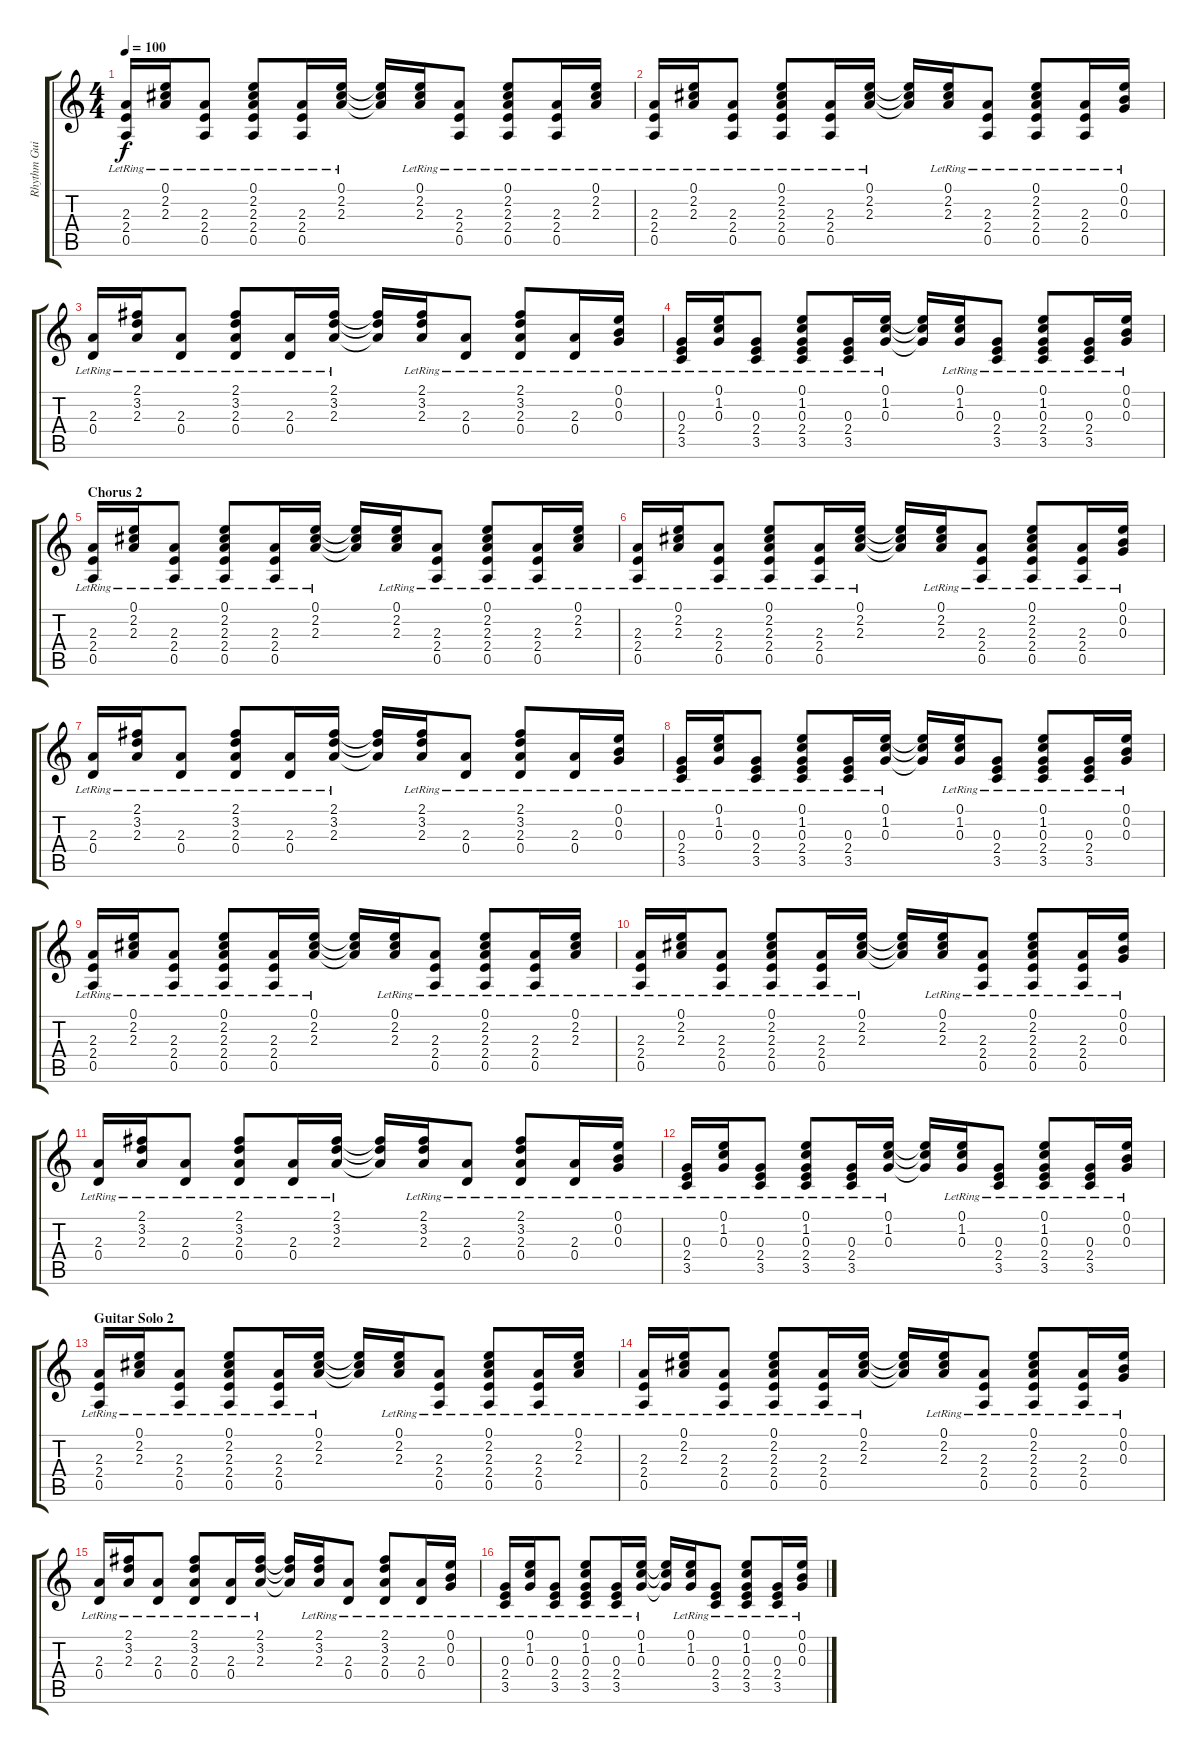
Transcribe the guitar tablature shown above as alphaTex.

\track ("Rhythm Guitar" "Rhythm Gui") {instrument overdrivenguitar}
\staff {score tabs}
\tuning (E4 B3 G3 D3 A2 E2) {hide}
\ts (4 4)
\tempo 100
\clef g2
\ks c
(2.3{lr} 2.4{lr} 0.5{lr}).16{dy f} (0.1{lr} 2.2{lr} 2.3{lr}).16 (2.3{lr} 2.4{lr} 0.5{lr}).8 (0.1{lr} 2.2{lr} 2.3{lr} 2.4{lr} 0.5{lr}).8 (2.3{lr} 2.4{lr} 0.5{lr}).16 (0.1{lr} 2.2{lr} 2.3{lr}).16 (0.1{t} 2.2{t} 2.3{t}).16 (0.1{lr} 2.2{lr} 2.3{lr}).16 (2.3{lr} 2.4{lr} 0.5{lr}).8 (0.1{lr} 2.2{lr} 2.3{lr} 2.4{lr} 0.5{lr}).8 (2.3{lr} 2.4{lr} 0.5{lr}).16 (0.1{lr} 2.2{lr} 2.3{lr}).16 |
(2.3{lr} 2.4{lr} 0.5{lr}).16 (0.1{lr} 2.2{lr} 2.3{lr}).16 (2.3{lr} 2.4{lr} 0.5{lr}).8 (0.1{lr} 2.2{lr} 2.3{lr} 2.4{lr} 0.5{lr}).8 (2.3{lr} 2.4{lr} 0.5{lr}).16 (0.1{lr} 2.2{lr} 2.3{lr}).16 (0.1{t} 2.2{t} 2.3{t}).16 (0.1{lr} 2.2{lr} 2.3{lr}).16 (2.3{lr} 2.4{lr} 0.5{lr}).8 (0.1{lr} 2.2{lr} 2.3{lr} 2.4{lr} 0.5{lr}).8 (2.3{lr} 2.4{lr} 0.5{lr}).16 (0.1{lr} 0.2{lr} 0.3{lr}).16 |
(2.3{lr} 0.4{lr}).16 (2.1{lr} 3.2{lr} 2.3{lr}).16 (2.3{lr} 0.4{lr}).8 (2.1{lr} 3.2{lr} 2.3{lr} 0.4{lr}).8 (2.3{lr} 0.4{lr}).16 (2.1{lr} 3.2{lr} 2.3{lr}).16 (2.1{t} 3.2{t} 2.3{t}).16 (2.1{lr} 3.2{lr} 2.3{lr}).16 (2.3{lr} 0.4{lr}).8 (2.1{lr} 3.2{lr} 2.3{lr} 0.4{lr}).8 (2.3{lr} 0.4{lr}).16 (0.1{lr} 0.2{lr} 0.3{lr}).16 |
(0.3{lr} 2.4{lr} 3.5{lr}).16 (0.1{lr} 1.2{lr} 0.3{lr}).16 (0.3{lr} 2.4{lr} 3.5{lr}).8 (0.1{lr} 1.2{lr} 0.3{lr} 2.4{lr} 3.5{lr}).8 (0.3{lr} 2.4{lr} 3.5{lr}).16 (0.1{lr} 1.2{lr} 0.3{lr}).16 (0.1{t} 1.2{t} 0.3{t}).16 (0.1{lr} 1.2{lr} 0.3{lr}).16 (0.3{lr} 2.4{lr} 3.5{lr}).8 (0.1{lr} 1.2{lr} 0.3{lr} 2.4{lr} 3.5{lr}).8 (0.3{lr} 2.4{lr} 3.5{lr}).16 (0.1{lr} 0.2{lr} 0.3{lr}).16 |
\section ("" "Chorus 2")
(2.3{lr} 2.4{lr} 0.5{lr}).16 (0.1{lr} 2.2{lr} 2.3{lr}).16 (2.3{lr} 2.4{lr} 0.5{lr}).8 (0.1{lr} 2.2{lr} 2.3{lr} 2.4{lr} 0.5{lr}).8 (2.3{lr} 2.4{lr} 0.5{lr}).16 (0.1{lr} 2.2{lr} 2.3{lr}).16 (0.1{t} 2.2{t} 2.3{t}).16 (0.1{lr} 2.2{lr} 2.3{lr}).16 (2.3{lr} 2.4{lr} 0.5{lr}).8 (0.1{lr} 2.2{lr} 2.3{lr} 2.4{lr} 0.5{lr}).8 (2.3{lr} 2.4{lr} 0.5{lr}).16 (0.1{lr} 2.2{lr} 2.3{lr}).16 |
(2.3{lr} 2.4{lr} 0.5{lr}).16 (0.1{lr} 2.2{lr} 2.3{lr}).16 (2.3{lr} 2.4{lr} 0.5{lr}).8 (0.1{lr} 2.2{lr} 2.3{lr} 2.4{lr} 0.5{lr}).8 (2.3{lr} 2.4{lr} 0.5{lr}).16 (0.1{lr} 2.2{lr} 2.3{lr}).16 (0.1{t} 2.2{t} 2.3{t}).16 (0.1{lr} 2.2{lr} 2.3{lr}).16 (2.3{lr} 2.4{lr} 0.5{lr}).8 (0.1{lr} 2.2{lr} 2.3{lr} 2.4{lr} 0.5{lr}).8 (2.3{lr} 2.4{lr} 0.5{lr}).16 (0.1{lr} 0.2{lr} 0.3{lr}).16 |
(2.3{lr} 0.4{lr}).16 (2.1{lr} 3.2{lr} 2.3{lr}).16 (2.3{lr} 0.4{lr}).8 (2.1{lr} 3.2{lr} 2.3{lr} 0.4{lr}).8 (2.3{lr} 0.4{lr}).16 (2.1{lr} 3.2{lr} 2.3{lr}).16 (2.1{t} 3.2{t} 2.3{t}).16 (2.1{lr} 3.2{lr} 2.3{lr}).16 (2.3{lr} 0.4{lr}).8 (2.1{lr} 3.2{lr} 2.3{lr} 0.4{lr}).8 (2.3{lr} 0.4{lr}).16 (0.1{lr} 0.2{lr} 0.3{lr}).16 |
(0.3{lr} 2.4{lr} 3.5{lr}).16 (0.1{lr} 1.2{lr} 0.3{lr}).16 (0.3{lr} 2.4{lr} 3.5{lr}).8 (0.1{lr} 1.2{lr} 0.3{lr} 2.4{lr} 3.5{lr}).8 (0.3{lr} 2.4{lr} 3.5{lr}).16 (0.1{lr} 1.2{lr} 0.3{lr}).16 (0.1{t} 1.2{t} 0.3{t}).16 (0.1{lr} 1.2{lr} 0.3{lr}).16 (0.3{lr} 2.4{lr} 3.5{lr}).8 (0.1{lr} 1.2{lr} 0.3{lr} 2.4{lr} 3.5{lr}).8 (0.3{lr} 2.4{lr} 3.5{lr}).16 (0.1{lr} 0.2{lr} 0.3{lr}).16 |
(2.3{lr} 2.4{lr} 0.5{lr}).16 (0.1{lr} 2.2{lr} 2.3{lr}).16 (2.3{lr} 2.4{lr} 0.5{lr}).8 (0.1{lr} 2.2{lr} 2.3{lr} 2.4{lr} 0.5{lr}).8 (2.3{lr} 2.4{lr} 0.5{lr}).16 (0.1{lr} 2.2{lr} 2.3{lr}).16 (0.1{t} 2.2{t} 2.3{t}).16 (0.1{lr} 2.2{lr} 2.3{lr}).16 (2.3{lr} 2.4{lr} 0.5{lr}).8 (0.1{lr} 2.2{lr} 2.3{lr} 2.4{lr} 0.5{lr}).8 (2.3{lr} 2.4{lr} 0.5{lr}).16 (0.1{lr} 2.2{lr} 2.3{lr}).16 |
(2.3{lr} 2.4{lr} 0.5{lr}).16 (0.1{lr} 2.2{lr} 2.3{lr}).16 (2.3{lr} 2.4{lr} 0.5{lr}).8 (0.1{lr} 2.2{lr} 2.3{lr} 2.4{lr} 0.5{lr}).8 (2.3{lr} 2.4{lr} 0.5{lr}).16 (0.1{lr} 2.2{lr} 2.3{lr}).16 (0.1{t} 2.2{t} 2.3{t}).16 (0.1{lr} 2.2{lr} 2.3{lr}).16 (2.3{lr} 2.4{lr} 0.5{lr}).8 (0.1{lr} 2.2{lr} 2.3{lr} 2.4{lr} 0.5{lr}).8 (2.3{lr} 2.4{lr} 0.5{lr}).16 (0.1{lr} 0.2{lr} 0.3{lr}).16 |
(2.3{lr} 0.4{lr}).16 (2.1{lr} 3.2{lr} 2.3{lr}).16 (2.3{lr} 0.4{lr}).8 (2.1{lr} 3.2{lr} 2.3{lr} 0.4{lr}).8 (2.3{lr} 0.4{lr}).16 (2.1{lr} 3.2{lr} 2.3{lr}).16 (2.1{t} 3.2{t} 2.3{t}).16 (2.1{lr} 3.2{lr} 2.3{lr}).16 (2.3{lr} 0.4{lr}).8 (2.1{lr} 3.2{lr} 2.3{lr} 0.4{lr}).8 (2.3{lr} 0.4{lr}).16 (0.1{lr} 0.2{lr} 0.3{lr}).16 |
(0.3{lr} 2.4{lr} 3.5{lr}).16 (0.1{lr} 1.2{lr} 0.3{lr}).16 (0.3{lr} 2.4{lr} 3.5{lr}).8 (0.1{lr} 1.2{lr} 0.3{lr} 2.4{lr} 3.5{lr}).8 (0.3{lr} 2.4{lr} 3.5{lr}).16 (0.1{lr} 1.2{lr} 0.3{lr}).16 (0.1{t} 1.2{t} 0.3{t}).16 (0.1{lr} 1.2{lr} 0.3{lr}).16 (0.3{lr} 2.4{lr} 3.5{lr}).8 (0.1{lr} 1.2{lr} 0.3{lr} 2.4{lr} 3.5{lr}).8 (0.3{lr} 2.4{lr} 3.5{lr}).16 (0.1{lr} 0.2{lr} 0.3{lr}).16 |
\section ("" "Guitar Solo 2")
(2.3{lr} 2.4{lr} 0.5{lr}).16 (0.1{lr} 2.2{lr} 2.3{lr}).16 (2.3{lr} 2.4{lr} 0.5{lr}).8 (0.1{lr} 2.2{lr} 2.3{lr} 2.4{lr} 0.5{lr}).8 (2.3{lr} 2.4{lr} 0.5{lr}).16 (0.1{lr} 2.2{lr} 2.3{lr}).16 (0.1{t} 2.2{t} 2.3{t}).16 (0.1{lr} 2.2{lr} 2.3{lr}).16 (2.3{lr} 2.4{lr} 0.5{lr}).8 (0.1{lr} 2.2{lr} 2.3{lr} 2.4{lr} 0.5{lr}).8 (2.3{lr} 2.4{lr} 0.5{lr}).16 (0.1{lr} 2.2{lr} 2.3{lr}).16 |
(2.3{lr} 2.4{lr} 0.5{lr}).16 (0.1{lr} 2.2{lr} 2.3{lr}).16 (2.3{lr} 2.4{lr} 0.5{lr}).8 (0.1{lr} 2.2{lr} 2.3{lr} 2.4{lr} 0.5{lr}).8 (2.3{lr} 2.4{lr} 0.5{lr}).16 (0.1{lr} 2.2{lr} 2.3{lr}).16 (0.1{t} 2.2{t} 2.3{t}).16 (0.1{lr} 2.2{lr} 2.3{lr}).16 (2.3{lr} 2.4{lr} 0.5{lr}).8 (0.1{lr} 2.2{lr} 2.3{lr} 2.4{lr} 0.5{lr}).8 (2.3{lr} 2.4{lr} 0.5{lr}).16 (0.1{lr} 0.2{lr} 0.3{lr}).16 |
(2.3{lr} 0.4{lr}).16 (2.1{lr} 3.2{lr} 2.3{lr}).16 (2.3{lr} 0.4{lr}).8 (2.1{lr} 3.2{lr} 2.3{lr} 0.4{lr}).8 (2.3{lr} 0.4{lr}).16 (2.1{lr} 3.2{lr} 2.3{lr}).16 (2.1{t} 3.2{t} 2.3{t}).16 (2.1{lr} 3.2{lr} 2.3{lr}).16 (2.3{lr} 0.4{lr}).8 (2.1{lr} 3.2{lr} 2.3{lr} 0.4{lr}).8 (2.3{lr} 0.4{lr}).16 (0.1{lr} 0.2{lr} 0.3{lr}).16 |
(0.3{lr} 2.4{lr} 3.5{lr}).16 (0.1{lr} 1.2{lr} 0.3{lr}).16 (0.3{lr} 2.4{lr} 3.5{lr}).8 (0.1{lr} 1.2{lr} 0.3{lr} 2.4{lr} 3.5{lr}).8 (0.3{lr} 2.4{lr} 3.5{lr}).16 (0.1{lr} 1.2{lr} 0.3{lr}).16 (0.1{t} 1.2{t} 0.3{t}).16 (0.1{lr} 1.2{lr} 0.3{lr}).16 (0.3{lr} 2.4{lr} 3.5{lr}).8 (0.1{lr} 1.2{lr} 0.3{lr} 2.4{lr} 3.5{lr}).8 (0.3{lr} 2.4{lr} 3.5{lr}).16 (0.1{lr} 0.2{lr} 0.3{lr}).16
